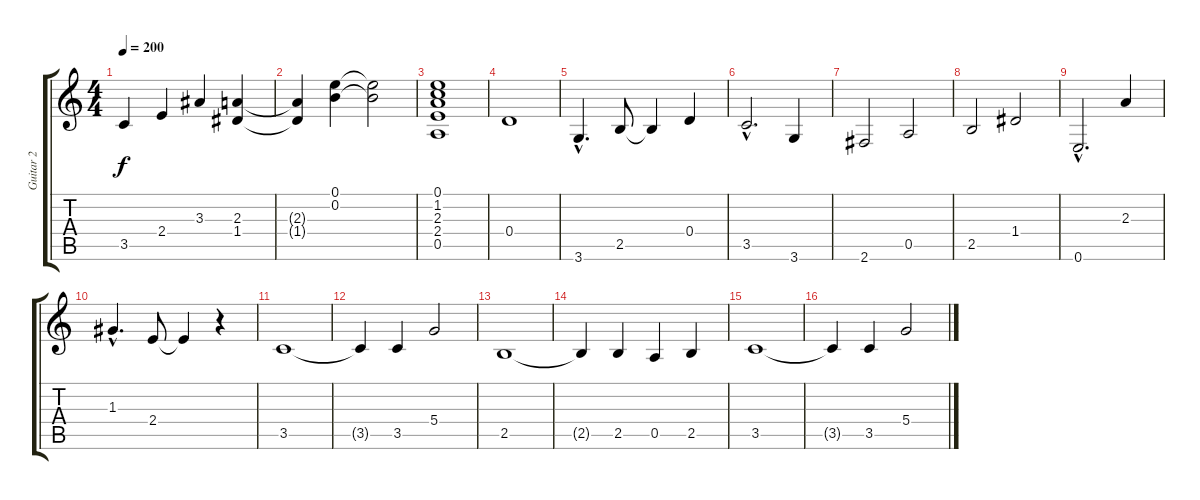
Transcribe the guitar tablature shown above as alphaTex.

\track ("Guitar 2" "Guitar 2") {instrument distortionguitar}
\staff {score tabs}
\tuning (E4 B3 G3 D3 A2 E2) {hide}
\ts (4 4)
\tempo 200
\clef g2
\ks c
3.5.4{dy f} 2.4.4 3.3.4 (2.3 1.4).4 |
(2.3{t} 1.4{t}).4 (0.1 0.2).4 (0.1{t} 0.2{t}).2 |
(0.1 1.2 2.3 2.4 0.5).1 |
0.4.1 |
3.6{hac}.4{d} 2.5.8 2.5{t}.4 0.4.4 |
3.5{hac}.2{d} 3.6.4 |
2.6.2 0.5.2 |
2.5.2 1.4.2 |
0.6{hac}.2{d} 2.3.4 |
1.3{hac}.4{d} 2.4.8 2.4{t}.4 r.4 |
3.5.1 |
3.5{t}.4 3.5.4 5.4.2 |
2.5.1 |
2.5{t}.4 2.5.4 0.5.4 2.5.4 |
3.5.1 |
3.5{t}.4 3.5.4 5.4.2
